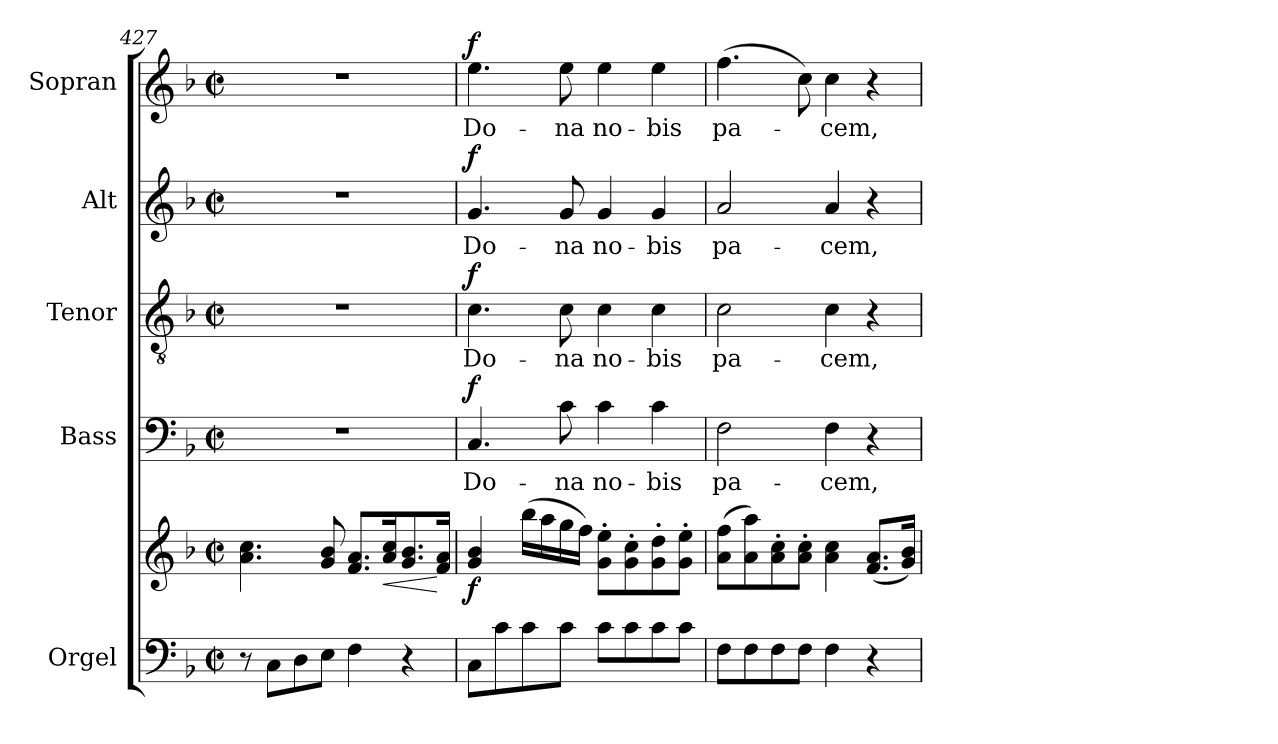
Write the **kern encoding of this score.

**kern	**kern	**dynam	**kern	**text	**dynam	**kern	**text	**dynam	**kern	**text	**dynam	**kern	**text	**dynam
*part5	*part5	*part5	*part4	*part4	*part4	*part3	*part3	*part3	*part2	*part2	*part2	*part1	*part1	*part1
*staff6	*staff5	*staff5/6	*staff4	*staff4	*staff4	*staff3	*staff3	*staff3	*staff2	*staff2	*staff2	*staff1	*staff1	*staff1
*I"Orgel	*	*	*I"Bass	*	*	*I"Tenor	*	*	*I"Alt	*	*	*I"Sopran	*	*
*I'Org.	*	*	*I'B.	*	*	*I'T.	*	*	*I'A.	*	*	*I'S.	*	*
*clefF4	*clefG2	*	*clefF4	*	*	*clefGv2	*	*	*clefG2	*	*	*clefG2	*	*
*k[b-]	*k[b-]	*	*k[b-]	*	*	*k[b-]	*	*	*k[b-]	*	*	*k[b-]	*	*
*F:	*F:	*	*F:	*	*	*F:	*	*	*F:	*	*	*F:	*	*
*M2/2	*M2/2	*	*M2/2	*	*	*M2/2	*	*	*M2/2	*	*	*M2/2	*	*
*met(c|)	*met(c|)	*	*met(c|)	*	*	*met(c|)	*	*	*met(c|)	*	*	*met(c|)	*	*
=427	=427	=427	=427	=427	=427	=427	=427	=427	=427	=427	=427	=427	=427	=427
8r	4.a\ 4.cc\	.	1r	.	.	1r	.	.	1r	.	.	1r	.	.
8C\L	.	.	.	.	.	.	.	.	.	.	.	.	.	.
8D\	.	.	.	.	.	.	.	.	.	.	.	.	.	.
8E\J	8g/ 8b-/	.	.	.	.	.	.	.	.	.	.	.	.	.
4F\	8.f/ 8.a/L	.	.	.	.	.	.	.	.	.	.	.	.	.
!	!	!LO:HP:b	!	!	!	!	!	!	!	!	!	!	!	!
.	16a/ 16cc/k	<	.	.	.	.	.	.	.	.	.	.	.	.
4r	8.g/ 8.b-/	.	.	.	.	.	.	.	.	.	.	.	.	.
.	16f/ 16a/Jk	[	.	.	.	.	.	.	.	.	.	.	.	.
=428	=428	=428	=428	=428	=428	=428	=428	=428	=428	=428	=428	=428	=428	=428
!	!	!LO:DY:b	!	!LO:LY:b	!LO:DY:a	!	!LO:LY:b	!LO:DY:a	!	!LO:LY:b	!LO:DY:a	!	!LO:LY:b	!LO:DY:a
8C\L	4g/ 4b-/	f	4.C/	Do-	f	4.c\	Do-	f	4.g/	Do-	f	4.ee\	Do-	f
8c\	.	.	.	.	.	.	.	.	.	.	.	.	.	.
8c\	(>16bb-\LL	.	.	.	.	.	.	.	.	.	.	.	.	.
.	16aa\	.	.	.	.	.	.	.	.	.	.	.	.	.
!	!	!	!	!LO:LY:b	!	!	!LO:LY:b	!	!	!LO:LY:b	!	!	!LO:LY:b	!
8c\J	16gg\	.	8c\	-na	.	8c\	-na	.	8g/	-na	.	8ee\	-na	.
.	16ff\JJ)	.	.	.	.	.	.	.	.	.	.	.	.	.
!	!	!	!	!LO:LY:b	!	!	!LO:LY:b	!	!	!LO:LY:b	!	!	!LO:LY:b	!
8c\L	8g\'> 8ee\'>L	.	4c\	no-	.	4c\	no-	.	4g/	no-	.	4ee\	no-	.
8c\	8g\'> 8cc\'>	.	.	.	.	.	.	.	.	.	.	.	.	.
!	!	!	!	!LO:LY:b	!	!	!LO:LY:b	!	!	!LO:LY:b	!	!	!LO:LY:b	!
8c\	8g\'> 8dd\'>	.	4c\	-bis	.	4c\	-bis	.	4g/	-bis	.	4ee\	-bis	.
8c\J	8g\'> 8ee\'>J	.	.	.	.	.	.	.	.	.	.	.	.	.
=429	=429	=429	=429	=429	=429	=429	=429	=429	=429	=429	=429	=429	=429	=429
!	!	!	!	!LO:LY:b	!	!	!LO:LY:b	!	!	!LO:LY:b	!	!	!LO:LY:b	!
8F\L	(>8a\ 8ff\L	.	2F\	pa-	.	2c\	pa-	.	2a/	pa-	.	(>4.ff\	pa-	.
8F\	8a\ 8aa\)	.	.	.	.	.	.	.	.	.	.	.	.	.
8F\	8a\'> 8cc\'>	.	.	.	.	.	.	.	.	.	.	.	.	.
8F\J	8a\'> 8cc\'>J	.	.	.	.	.	.	.	.	.	.	8cc\)	.	.
!	!	!	!	!LO:LY:b	!	!	!LO:LY:b	!	!	!LO:LY:b	!	!	!LO:LY:b	!
4F\	4a\ 4cc\	.	4F\	-cem,	.	4c\	-cem,	.	4a/	-cem,	.	4cc\	-cem,	.
4r	(<8.f/ 8.a/L	.	4r	.	.	4r	.	.	4r	.	.	4r	.	.
.	16g/ 16b-/Jk)	.	.	.	.	.	.	.	.	.	.	.	.	.
=	=	=	=	=	=	=	=	=	=	=	=	=	=	=
*-	*-	*-	*-	*-	*-	*-	*-	*-	*-	*-	*-	*-	*-	*-
